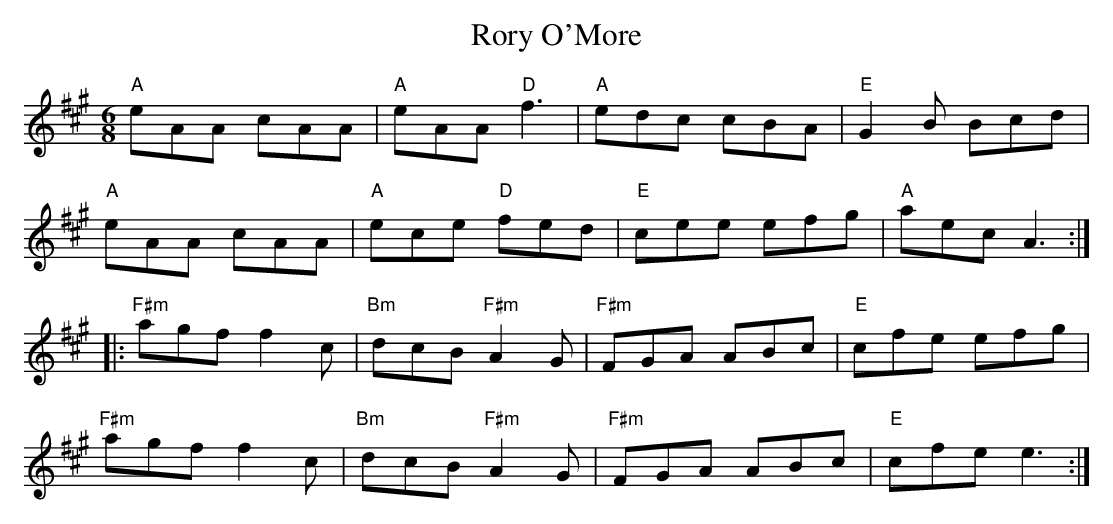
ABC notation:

X:1
T:Rory O'More
M:6/8
K:A
"A"eAA cAA|"A"eAA "D"f3|"A"edc cBA|"E"G2B Bcd|
"A"eAA cAA|"A"ece "D"fed|"E"cee efg|"A"aec A3:|
|:"F#m"agf f2c|"Bm"dcB "F#m"A2G|"F#m"FGA ABc|"E"cfe efg|
"F#m"agf f2c|"Bm"dcB "F#m"A2G|"F#m"FGA ABc|"E"cfe e3:|
